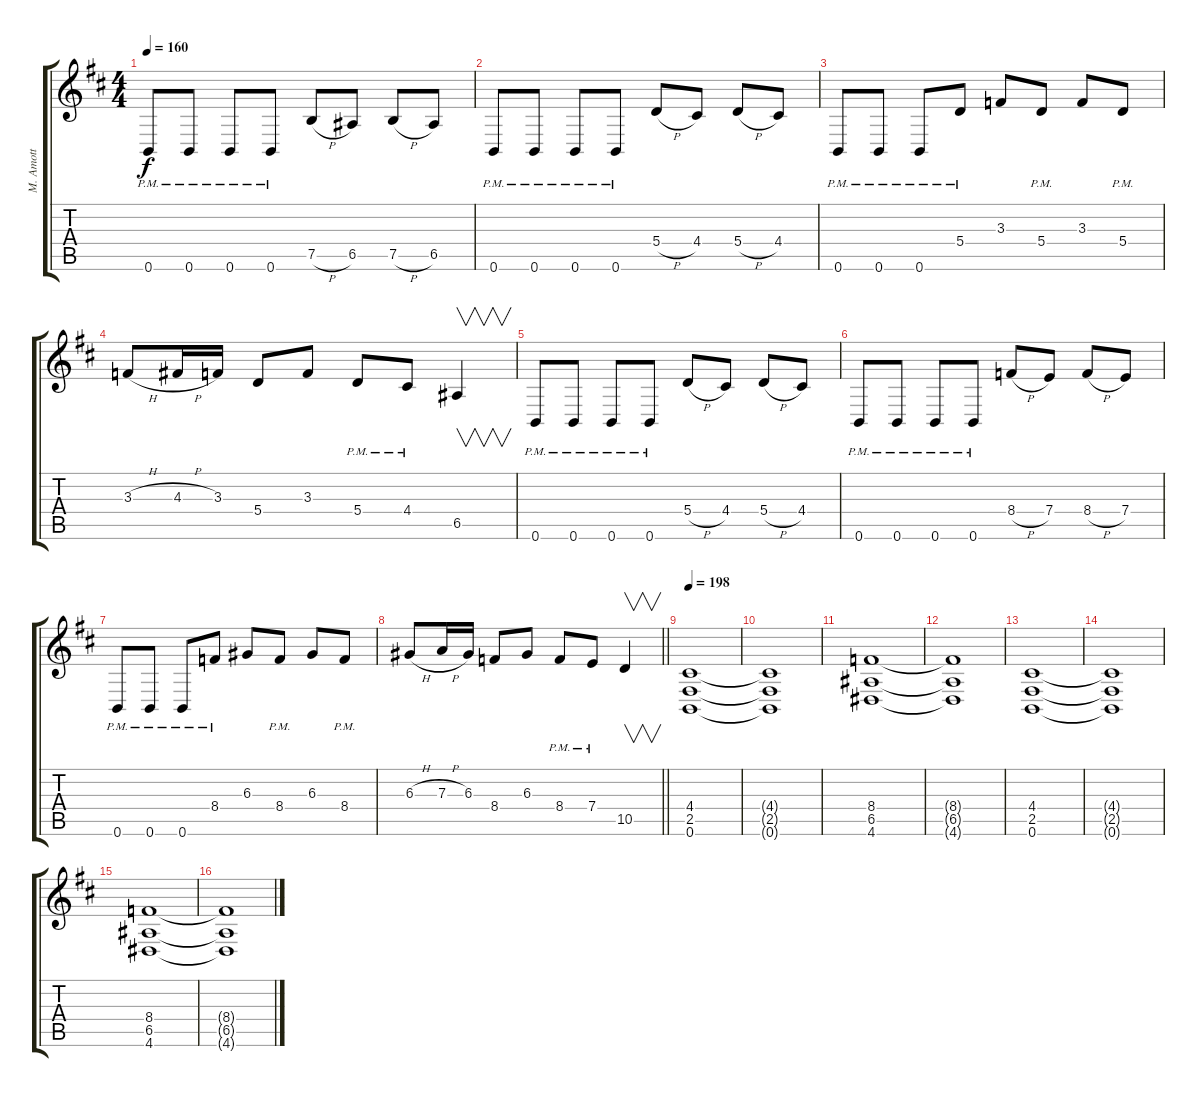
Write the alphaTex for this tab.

\track ("M. Amott" "M. Amott") {instrument distortionguitar}
\staff {score tabs}
\tuning (B3 Gb3 D3 A2 E2 B1) {hide}
\ts (4 4)
\tempo 160
\clef g2
\ks d
0.6{pm}.8{dy f} 0.6{pm}.8 0.6{pm}.8 0.6{pm}.8 7.5{h}.8 6.5.8 7.5{h}.8 6.5.8 |
0.6{pm}.8 0.6{pm}.8 0.6{pm}.8 0.6{pm}.8 5.4{h}.8 4.4.8 5.4{h}.8 4.4.8 |
0.6{pm}.8 0.6{pm}.8 0.6{pm}.8 5.4{pm}.8 3.3.8 5.4{pm}.8 3.3.8 5.4{pm}.8 |
3.3{h}.8 4.3{h}.16 3.3.16 5.4.8 3.3.8 5.4{pm}.8 4.4{pm}.8 6.5.4{v} |
0.6{pm}.8 0.6{pm}.8 0.6{pm}.8 0.6{pm}.8 5.4{h}.8 4.4.8 5.4{h}.8 4.4.8 |
0.6{pm}.8 0.6{pm}.8 0.6{pm}.8 0.6{pm}.8 8.4{h}.8 7.4.8 8.4{h}.8 7.4.8 |
0.6{pm}.8 0.6{pm}.8 0.6{pm}.8 8.4{pm}.8 6.3.8 8.4{pm}.8 6.3.8 8.4{pm}.8 |
\barLineRight lightlight
6.3{h}.8 7.3{h}.16 6.3.16 8.4.8 6.3.8 8.4{pm}.8 7.4{pm}.8 10.5.4{v} |
\tempo 198
(4.4 2.5 0.6).1 |
(4.4{t} 2.5{t} 0.6{t}).1 |
(8.4 6.5 4.6).1 |
(8.4{t} 6.5{t} 4.6{t}).1 |
(4.4 2.5 0.6).1 |
(4.4{t} 2.5{t} 0.6{t}).1 |
(8.4 6.5 4.6).1 |
(8.4{t} 6.5{t} 4.6{t}).1
